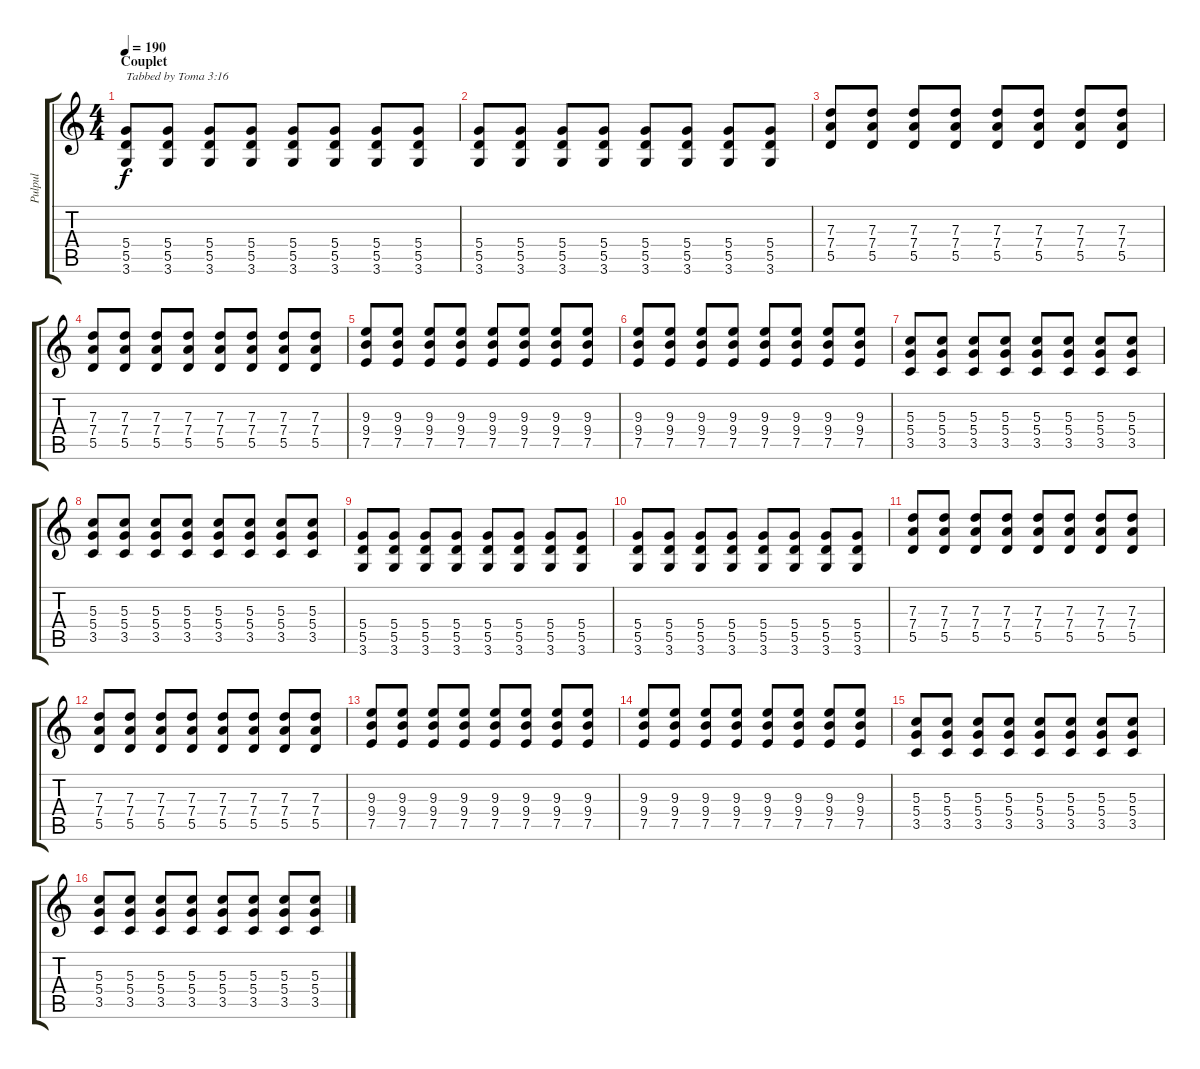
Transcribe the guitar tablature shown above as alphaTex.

\track ("Pulpul" "Pulpul") {instrument overdrivenguitar}
\staff {score tabs}
\tuning (E4 B3 G3 D3 A2 E2) {hide}
\ts (4 4)
\section ("" "Couplet")
\tempo 190
\clef g2
\ks c
(5.4 5.5 3.6).8{txt "Tabbed by Toma 3:16" dy f balance 13 instrument overdrivenguitar} (5.4 5.5 3.6).8 (5.4 5.5 3.6).8 (5.4 5.5 3.6).8 (5.4 5.5 3.6).8 (5.4 5.5 3.6).8 (5.4 5.5 3.6).8 (5.4 5.5 3.6).8 |
(5.4 5.5 3.6).8 (5.4 5.5 3.6).8 (5.4 5.5 3.6).8 (5.4 5.5 3.6).8 (5.4 5.5 3.6).8 (5.4 5.5 3.6).8 (5.4 5.5 3.6).8 (5.4 5.5 3.6).8 |
(7.3 7.4 5.5).8 (7.3 7.4 5.5).8 (7.3 7.4 5.5).8 (7.3 7.4 5.5).8 (7.3 7.4 5.5).8 (7.3 7.4 5.5).8 (7.3 7.4 5.5).8 (7.3 7.4 5.5).8 |
(7.3 7.4 5.5).8 (7.3 7.4 5.5).8 (7.3 7.4 5.5).8 (7.3 7.4 5.5).8 (7.3 7.4 5.5).8 (7.3 7.4 5.5).8 (7.3 7.4 5.5).8 (7.3 7.4 5.5).8 |
(9.3 9.4 7.5).8 (9.3 9.4 7.5).8 (9.3 9.4 7.5).8 (9.3 9.4 7.5).8 (9.3 9.4 7.5).8 (9.3 9.4 7.5).8 (9.3 9.4 7.5).8 (9.3 9.4 7.5).8 |
(9.3 9.4 7.5).8 (9.3 9.4 7.5).8 (9.3 9.4 7.5).8 (9.3 9.4 7.5).8 (9.3 9.4 7.5).8 (9.3 9.4 7.5).8 (9.3 9.4 7.5).8 (9.3 9.4 7.5).8 |
(5.3 5.4 3.5).8 (5.3 5.4 3.5).8 (5.3 5.4 3.5).8 (5.3 5.4 3.5).8 (5.3 5.4 3.5).8 (5.3 5.4 3.5).8 (5.3 5.4 3.5).8 (5.3 5.4 3.5).8 |
(5.3 5.4 3.5).8 (5.3 5.4 3.5).8 (5.3 5.4 3.5).8 (5.3 5.4 3.5).8 (5.3 5.4 3.5).8 (5.3 5.4 3.5).8 (5.3 5.4 3.5).8 (5.3 5.4 3.5).8 |
(5.4 5.5 3.6).8 (5.4 5.5 3.6).8 (5.4 5.5 3.6).8 (5.4 5.5 3.6).8 (5.4 5.5 3.6).8 (5.4 5.5 3.6).8 (5.4 5.5 3.6).8 (5.4 5.5 3.6).8 |
(5.4 5.5 3.6).8 (5.4 5.5 3.6).8 (5.4 5.5 3.6).8 (5.4 5.5 3.6).8 (5.4 5.5 3.6).8 (5.4 5.5 3.6).8 (5.4 5.5 3.6).8 (5.4 5.5 3.6).8 |
(7.3 7.4 5.5).8 (7.3 7.4 5.5).8 (7.3 7.4 5.5).8 (7.3 7.4 5.5).8 (7.3 7.4 5.5).8 (7.3 7.4 5.5).8 (7.3 7.4 5.5).8 (7.3 7.4 5.5).8 |
(7.3 7.4 5.5).8 (7.3 7.4 5.5).8 (7.3 7.4 5.5).8 (7.3 7.4 5.5).8 (7.3 7.4 5.5).8 (7.3 7.4 5.5).8 (7.3 7.4 5.5).8 (7.3 7.4 5.5).8 |
(9.3 9.4 7.5).8 (9.3 9.4 7.5).8 (9.3 9.4 7.5).8 (9.3 9.4 7.5).8 (9.3 9.4 7.5).8 (9.3 9.4 7.5).8 (9.3 9.4 7.5).8 (9.3 9.4 7.5).8 |
(9.3 9.4 7.5).8 (9.3 9.4 7.5).8 (9.3 9.4 7.5).8 (9.3 9.4 7.5).8 (9.3 9.4 7.5).8 (9.3 9.4 7.5).8 (9.3 9.4 7.5).8 (9.3 9.4 7.5).8 |
(5.3 5.4 3.5).8 (5.3 5.4 3.5).8 (5.3 5.4 3.5).8 (5.3 5.4 3.5).8 (5.3 5.4 3.5).8 (5.3 5.4 3.5).8 (5.3 5.4 3.5).8 (5.3 5.4 3.5).8 |
(5.3 5.4 3.5).8 (5.3 5.4 3.5).8 (5.3 5.4 3.5).8 (5.3 5.4 3.5).8 (5.3 5.4 3.5).8 (5.3 5.4 3.5).8 (5.3 5.4 3.5).8 (5.3 5.4 3.5).8
